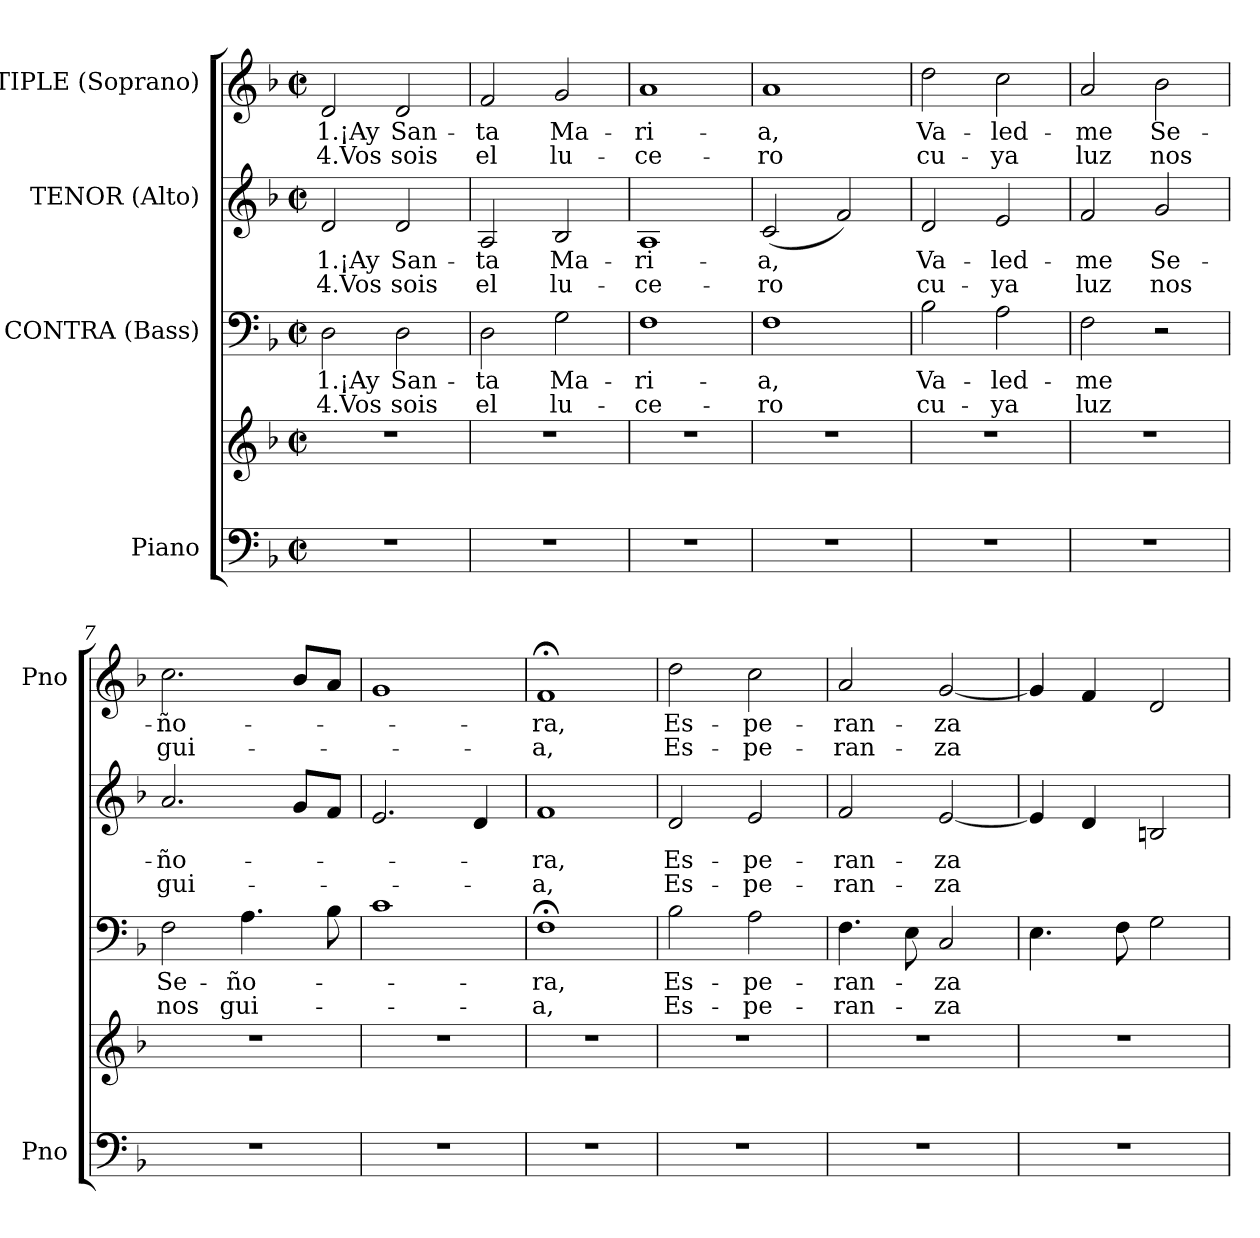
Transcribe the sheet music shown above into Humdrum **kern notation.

**kern	**kern	**kern	**text	**text	**kern	**text	**text	**kern	**text	**text
*part4	*part4	*part3	*part3	*part3	*part2	*part2	*part2	*part1	*part1	*part1
*staff5	*staff4	*staff3	*staff3	*staff3	*staff2	*staff2	*staff2	*staff1	*staff1	*staff1
*I"Piano	*	*I"CONTRA (Bass)	*	*	*I"TENOR (Alto)	*	*	*I"TIPLE (Soprano)	*	*
*I'Pno	*	*	*	*	*	*	*	*I'Pno	*	*
*clefF4	*clefG2	*clefF4	*	*	*clefG2	*	*	*clefG2	*	*
*k[b-]	*k[b-]	*k[b-]	*	*	*k[b-]	*	*	*k[b-]	*	*
*F:	*F:	*F:	*	*	*F:	*	*	*F:	*	*
*M2/2	*M2/2	*M2/2	*	*	*M2/2	*	*	*M2/2	*	*
*met(c|)	*met(c|)	*met(c|)	*	*	*met(c|)	*	*	*met(c|)	*	*
=1	=1	=1	=1	=1	=1	=1	=1	=1	=1	=1
1r	1r	2D\	1.¡Ay	4.Vos	2d/	1.¡Ay	4.Vos	2d/	1.¡Ay	4.Vos
.	.	2D\	San-	sois	2d/	San-	sois	2d/	San-	sois
=2	=2	=2	=2	=2	=2	=2	=2	=2	=2	=2
1r	1r	2D\	-ta	el	2A/	-ta	el	2f/	-ta	el
.	.	2G\	Ma-	lu-	2B-/	Ma-	lu-	2g/	Ma-	lu-
=3	=3	=3	=3	=3	=3	=3	=3	=3	=3	=3
1r	1r	1F	-ri-	-ce-	1A	-ri-	-ce-	1a	-ri-	-ce-
=4	=4	=4	=4	=4	=4	=4	=4	=4	=4	=4
1r	1r	1F	-a,	-ro	(2c/	-a,	-ro	1a	-a,	-ro
.	.	.	.	.	2f/)	.	.	.	.	.
=5	=5	=5	=5	=5	=5	=5	=5	=5	=5	=5
1r	1r	2B-\	Va-	cu-	2d/	Va-	cu-	2dd\	Va-	cu-
.	.	2A\	-led-	-ya	2e/	-led-	-ya	2cc\	-led-	-ya
=6	=6	=6	=6	=6	=6	=6	=6	=6	=6	=6
1r	1r	2F\	-me	luz	2f/	-me	luz	2a/	-me	luz
.	.	2r	.	.	2g/	Se-	nos	2b-\	Se-	nos
!!LO:LB:g=z
=7	=7	=7	=7	=7	=7	=7	=7	=7	=7	=7
1r	1r	2F\	Se-	nos	2.a/	-ño-	gui-	2.cc\	-ño-	gui-
.	.	4.A\	-ño-	gui-	.	.	.	.	.	.
.	.	.	.	.	8g/L	.	.	8b-/L	.	.
.	.	8B-\	.	.	8f/J	.	.	8a/J	.	.
=8	=8	=8	=8	=8	=8	=8	=8	=8	=8	=8
1r	1r	1c	.	.	2.e/	.	.	1g	.	.
.	.	.	.	.	4d/	.	.	.	.	.
=9	=9	=9	=9	=9	=9	=9	=9	=9	=9	=9
1r	1r	1F;<	-ra,	-a,	1f	-ra,	-a,	1f;<	-ra,	-a,
=10	=10	=10	=10	=10	=10	=10	=10	=10	=10	=10
1r	1r	2B-\	Es-	Es-	2d/	Es-	Es-	2dd\	Es-	Es-
.	.	2A\	-pe-	-pe-	2e/	-pe-	-pe-	2cc\	-pe-	-pe-
=11	=11	=11	=11	=11	=11	=11	=11	=11	=11	=11
1r	1r	4.F\	-ran-	-ran-	2f/	-ran-	-ran-	2a/	-ran-	-ran-
.	.	8E\	.	.	.	.	.	.	.	.
.	.	2C/	-za	-za	[2e/	-za	-za	[2g/	-za	-za
=12	=12	=12	=12	=12	=12	=12	=12	=12	=12	=12
1r	1r	4.E\	.	.	4e/]	.	.	4g/]	.	.
.	.	.	.	.	4d/	.	.	4f/	.	.
.	.	8F\	.	.	.	.	.	.	.	.
.	.	2G\	.	.	2Bn/	.	.	2d/	.	.
=	=	=	=	=	=	=	=	=	=	=
*-	*-	*-	*-	*-	*-	*-	*-	*-	*-	*-
